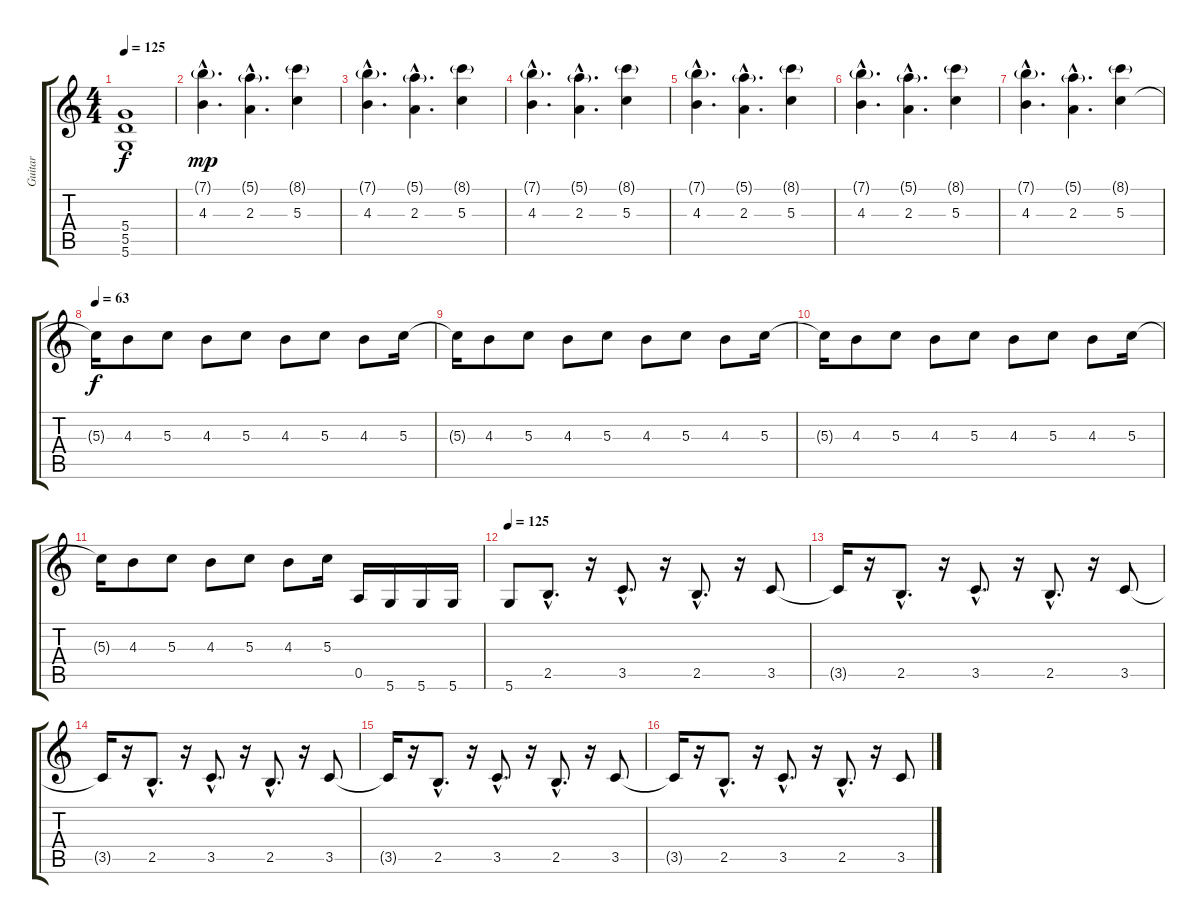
\track ("Guitar" "Guitar") {instrument distortionguitar}
\staff {score tabs}
\tuning (E4 B3 G3 D3 A2 D2) {hide}
\ts (4 4)
\tempo 125
\clef g2
\ks c
(5.4 5.5 5.6).1{dy f} |
(7.1{g hac} 4.3{hac}).4{d dy mp balance 16} (5.1{g hac} 2.3{hac}).4{d} (8.1{g} 5.3).4 |
(7.1{g hac} 4.3{hac}).4{d} (5.1{g hac} 2.3{hac}).4{d} (8.1{g} 5.3).4 |
(7.1{g hac} 4.3{hac}).4{d} (5.1{g hac} 2.3{hac}).4{d} (8.1{g} 5.3).4 |
(7.1{g hac} 4.3{hac}).4{d} (5.1{g hac} 2.3{hac}).4{d} (8.1{g} 5.3).4 |
(7.1{g hac} 4.3{hac}).4{d} (5.1{g hac} 2.3{hac}).4{d} (8.1{g} 5.3).4 |
(7.1{g hac} 4.3{hac}).4{d} (5.1{g hac} 2.3{hac}).4{d} (8.1{g} 5.3).4 |
\tempo 63
5.3{t}.16{dy f} 4.3.8{balance 16 instrument electricguitarclean} 5.3.8 4.3.8 5.3.8 4.3.8 5.3.8 4.3.8 5.3.16 |
5.3{t}.16 4.3.8 5.3.8 4.3.8 5.3.8 4.3.8 5.3.8 4.3.8 5.3.16 |
5.3{t}.16 4.3.8 5.3.8 4.3.8 5.3.8 4.3.8 5.3.8 4.3.8 5.3.16 |
5.3{t}.16 4.3.8 5.3.8 4.3.8 5.3.8 4.3.8 5.3.16 0.5.16{instrument distortionguitar} 5.6.16 5.6.16 5.6.16 |
\tempo 125
5.6.8 2.5{hac}.8{d} r.16 3.5{hac}.8{d} r.16 2.5{hac}.8{d} r.16 3.5.8 |
3.5{t}.16 r.16 2.5{hac}.8{d} r.16 3.5{hac}.8{d} r.16 2.5{hac}.8{d} r.16 3.5.8 |
3.5{t}.16 r.16 2.5{hac}.8{d} r.16 3.5{hac}.8{d} r.16 2.5{hac}.8{d} r.16 3.5.8 |
3.5{t}.16 r.16 2.5{hac}.8{d} r.16 3.5{hac}.8{d} r.16 2.5{hac}.8{d} r.16 3.5.8 |
3.5{t}.16 r.16 2.5{hac}.8{d} r.16 3.5{hac}.8{d} r.16 2.5{hac}.8{d} r.16 3.5.8
